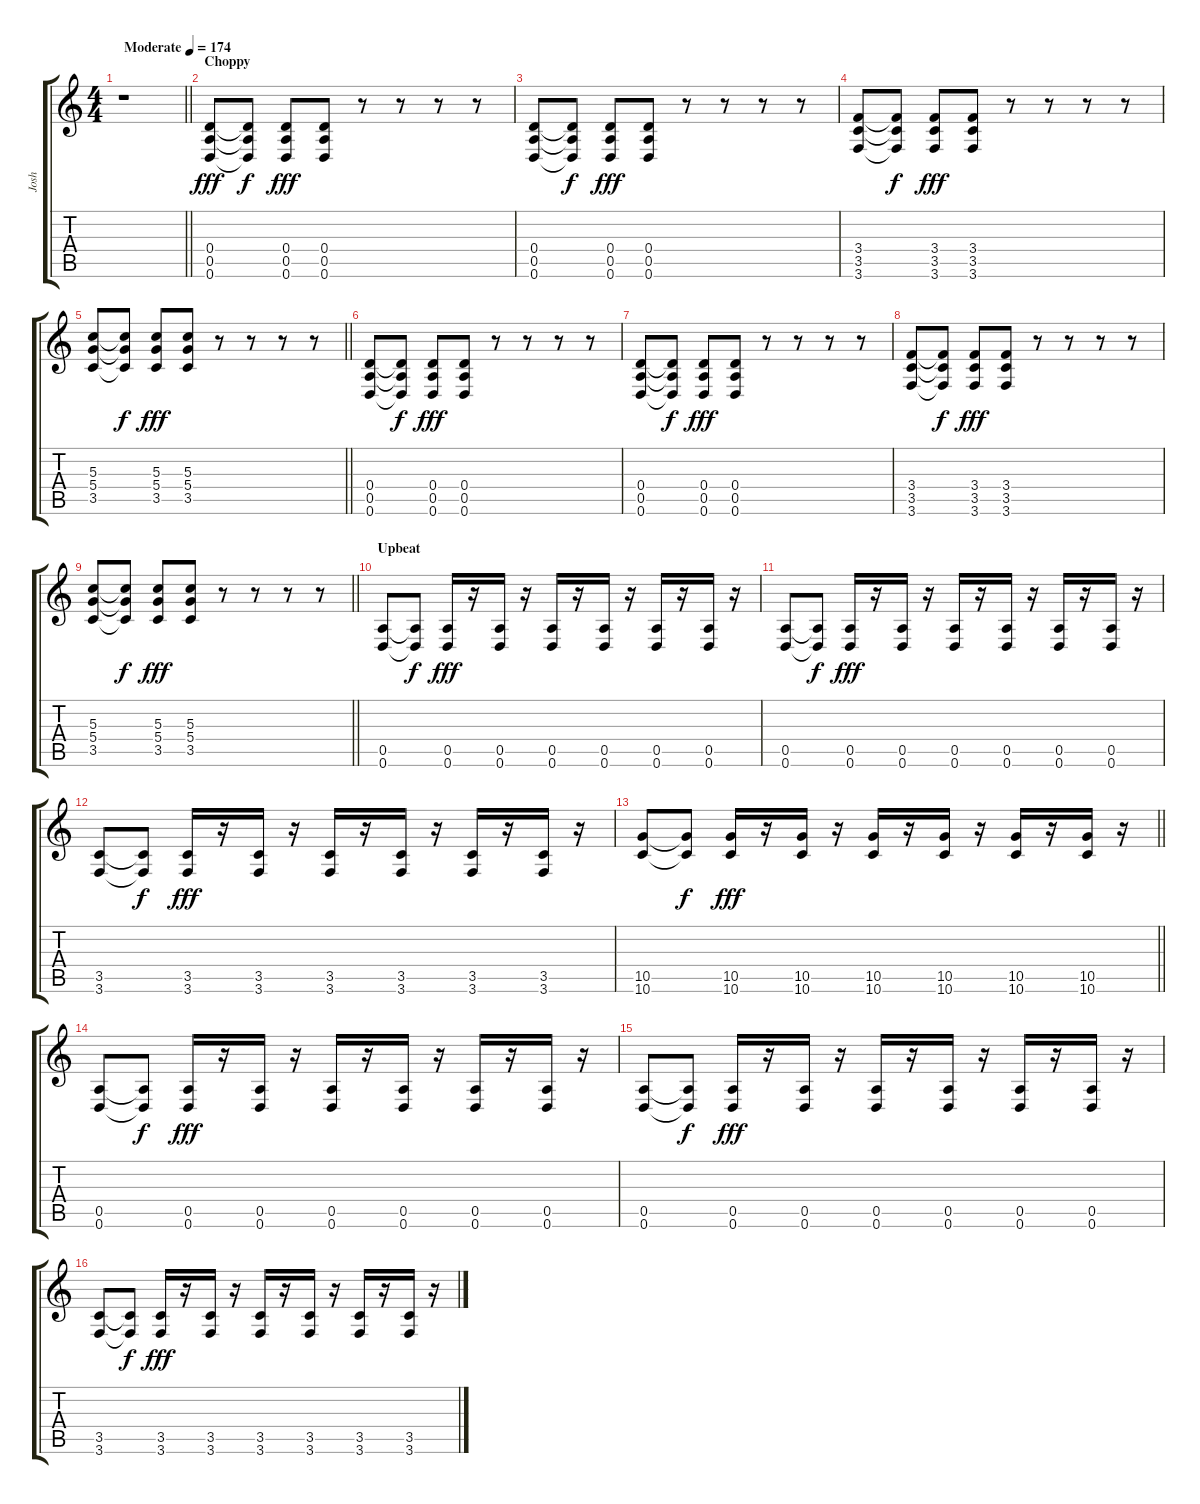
\track ("Josh" "Josh") {instrument distortionguitar}
\staff {score tabs}
\tuning (E4 B3 G3 D3 A2 D2) {hide}
\ts (4 4)
\tempo (174 "Moderate")
\clef g2
\barLineRight lightlight
\ks c
r.1{dy fff instrument distortionguitar} |
\section ("" "Choppy")
(0.4 0.5 0.6).8 (0.4{t} 0.5{t} 0.6{t}).8{dy f} (0.4 0.5 0.6).8{dy fff} (0.4 0.5 0.6).8 r.8 r.8 r.8 r.8 |
(0.4 0.5 0.6).8 (0.4{t} 0.5{t} 0.6{t}).8{dy f} (0.4 0.5 0.6).8{dy fff} (0.4 0.5 0.6).8 r.8 r.8 r.8 r.8 |
(3.4 3.5 3.6).8 (3.4{t} 3.5{t} 3.6{t}).8{dy f} (3.4 3.5 3.6).8{dy fff} (3.4 3.5 3.6).8 r.8 r.8 r.8 r.8 |
\barLineRight lightlight
(5.3 5.4 3.5).8 (5.3{t} 5.4{t} 3.5{t}).8{dy f} (5.3 5.4 3.5).8{dy fff} (5.3 5.4 3.5).8 r.8 r.8 r.8 r.8 |
(0.4 0.5 0.6).8 (0.4{t} 0.5{t} 0.6{t}).8{dy f} (0.4 0.5 0.6).8{dy fff} (0.4 0.5 0.6).8 r.8 r.8 r.8 r.8 |
(0.4 0.5 0.6).8 (0.4{t} 0.5{t} 0.6{t}).8{dy f} (0.4 0.5 0.6).8{dy fff} (0.4 0.5 0.6).8 r.8 r.8 r.8 r.8 |
(3.4 3.5 3.6).8 (3.4{t} 3.5{t} 3.6{t}).8{dy f} (3.4 3.5 3.6).8{dy fff} (3.4 3.5 3.6).8 r.8 r.8 r.8 r.8 |
\barLineRight lightlight
(5.3 5.4 3.5).8 (5.3{t} 5.4{t} 3.5{t}).8{dy f} (5.3 5.4 3.5).8{dy fff} (5.3 5.4 3.5).8 r.8 r.8 r.8 r.8 |
\section ("" "Upbeat")
(0.5 0.6).8 (0.5{t} 0.6{t}).8{dy f} (0.5 0.6).16{dy fff} r.16 (0.5 0.6).16 r.16 (0.5 0.6).16 r.16 (0.5 0.6).16 r.16 (0.5 0.6).16 r.16 (0.5 0.6).16 r.16 |
(0.5 0.6).8 (0.5{t} 0.6{t}).8{dy f} (0.5 0.6).16{dy fff} r.16 (0.5 0.6).16 r.16 (0.5 0.6).16 r.16 (0.5 0.6).16 r.16 (0.5 0.6).16 r.16 (0.5 0.6).16 r.16 |
(3.5 3.6).8 (3.5{t} 3.6{t}).8{dy f} (3.5 3.6).16{dy fff} r.16 (3.5 3.6).16 r.16 (3.5 3.6).16 r.16 (3.5 3.6).16 r.16 (3.5 3.6).16 r.16 (3.5 3.6).16 r.16 |
\barLineRight lightlight
(10.5 10.6).8 (10.5{t} 10.6{t}).8{dy f} (10.5 10.6).16{dy fff} r.16 (10.5 10.6).16 r.16 (10.5 10.6).16 r.16 (10.5 10.6).16 r.16 (10.5 10.6).16 r.16 (10.5 10.6).16 r.16 |
(0.5 0.6).8 (0.5{t} 0.6{t}).8{dy f} (0.5 0.6).16{dy fff} r.16 (0.5 0.6).16 r.16 (0.5 0.6).16 r.16 (0.5 0.6).16 r.16 (0.5 0.6).16 r.16 (0.5 0.6).16 r.16 |
(0.5 0.6).8 (0.5{t} 0.6{t}).8{dy f} (0.5 0.6).16{dy fff} r.16 (0.5 0.6).16 r.16 (0.5 0.6).16 r.16 (0.5 0.6).16 r.16 (0.5 0.6).16 r.16 (0.5 0.6).16 r.16 |
(3.5 3.6).8 (3.5{t} 3.6{t}).8{dy f} (3.5 3.6).16{dy fff} r.16 (3.5 3.6).16 r.16 (3.5 3.6).16 r.16 (3.5 3.6).16 r.16 (3.5 3.6).16 r.16 (3.5 3.6).16 r.16
